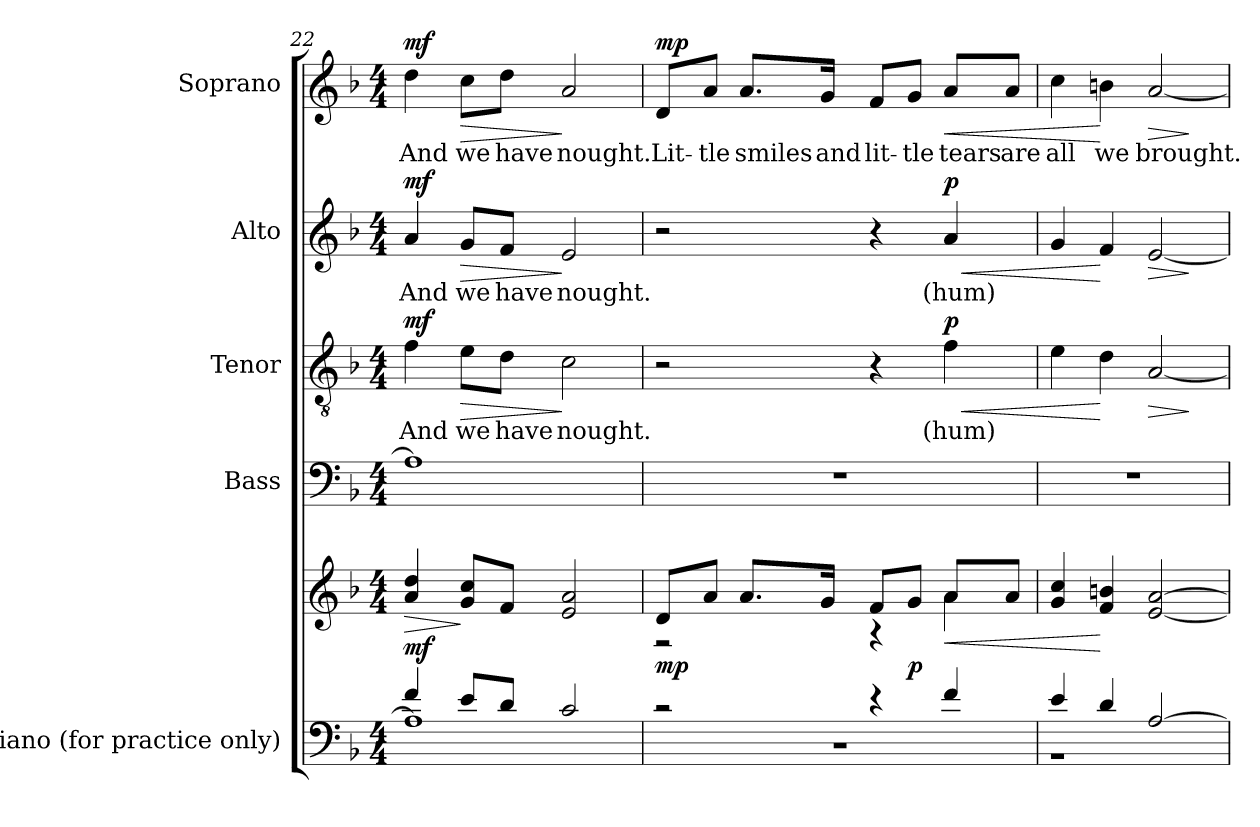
**kern	**kern	**dynam	**kern	**kern	**text	**dynam	**kern	**text	**dynam	**kern	**text	**dynam
*part5	*part5	*part5	*part4	*part3	*part3	*part3	*part2	*part2	*part2	*part1	*part1	*part1
*staff6	*staff5	*staff5/6	*staff4	*staff3	*staff3	*staff3	*staff2	*staff2	*staff2	*staff1	*staff1	*staff1
*I"Piano (for  practice  only)	*	*	*I"Bass	*I"Tenor	*	*	*I"Alto	*	*	*I"Soprano	*	*
*I'Pno.	*	*	*I'B.	*I'T.	*	*	*I'A.	*	*	*I'S.	*	*
*clefF4	*clefG2	*	*clefF4	*clefGv2	*	*	*clefG2	*	*	*clefG2	*	*
*	*	*	*	*ITrd7c12	*	*	*	*	*	*	*	*
*k[b-]	*k[b-]	*	*k[b-]	*k[b-]	*	*	*k[b-]	*	*	*k[b-]	*	*
*F:	*F:	*	*F:	*F:	*	*	*F:	*	*	*F:	*	*
*M4/4	*M4/4	*	*M4/4	*M4/4	*	*	*M4/4	*	*	*M4/4	*	*
=22	=22	=22	=22	=22	=22	=22	=22	=22	=22	=22	=22	=22
*^	*	*	*	*	*	*	*	*	*	*	*	*
!	!	!	!LO:HP:b	!	!	!	!	!	!	!	!	!	!
!	!	!	!	!	!	!LO:LY:b:color=#000000	!	!	!	!	!	!	!
!	!	!	!	!	!	!	!	!	!LO:LY:b:color=#000000	!	!	!	!
!	!	!	!	!	!	!	!	!	!	!	!	!LO:LY:b:color=#000000	!
4fi/	1Ai]	4ai/ 4ddi	> mf	1Ai]	4Fi\	And	mf	4ai/	And	mf	4ddi\	And	mf
!	!	!	!	!	!	!LO:LY:b:color=#000000	!LO:HP:b	!	!	!	!	!	!
!	!	!	!	!	!	!	!	!	!LO:LY:b:color=#000000	!LO:HP:b	!	!	!
!	!	!	!	!	!	!	!	!	!	!	!	!LO:LY:b:color=#000000	!LO:HP:b
8ei/L	.	8gi/ 8cciL	]	.	8Ei\L	we	>	8gi/L	we	>	8cci\L	we	>
!	!	!	!	!	!	!LO:LY:b:color=#000000	!	!	!	!	!	!	!
!	!	!	!	!	!	!	!	!	!LO:LY:b:color=#000000	!	!	!	!
!	!	!	!	!	!	!	!	!	!	!	!	!LO:LY:b:color=#000000	!
8di/J	.	8fi/J	.	.	8Di\J	have	.	8fi/J	have	.	8ddi\J	have	.
!	!	!	!	!	!	!LO:LY:b:color=#000000	!	!	!	!	!	!	!
!	!	!	!	!	!	!	!	!	!LO:LY:b:color=#000000	!	!	!	!
!	!	!	!	!	!	!	!	!	!	!	!	!LO:LY:b:color=#000000	!
2ci/	.	2ei/ 2ai	.	.	2Ci\	nought.	]	2ei/	nought.	]	2ai/	nought.	]
!!LO:PB:g=z
=23	=23	=23	=23	=23	=23	=23	=23	=23	=23	=23	=23	=23	=23
*	*	*^	*	*	*	*	*	*	*	*	*	*	*
!	!	!	!	!	!	!	!	!	!	!	!	!	!LO:LY:b:color=#000000	!
2r	1r	8di/L	2r	mp	1r	2r	.	.	2r	.	.	8di/L	Lit-	mp
!	!	!	!	!	!	!	!	!	!	!	!	!	!LO:LY:b:color=#000000	!
.	.	8ai/J	.	.	.	.	.	.	.	.	.	8ai/J	-tle	.
!	!	!	!	!	!	!	!	!	!	!	!	!	!LO:LY:b:color=#000000	!
.	.	8.ai/L	.	.	.	.	.	.	.	.	.	8.ai/L	smiles	.
!	!	!	!	!	!	!	!	!	!	!	!	!	!LO:LY:b:color=#000000	!
.	.	16gi/Jk	.	.	.	.	.	.	.	.	.	16gi/Jk	and	.
!	!	!	!	!	!	!	!	!	!	!	!	!	!LO:LY:b:color=#000000	!
4r	.	8fi/L	4r	.	.	4r	.	.	4r	.	.	8fi/L	lit-	.
!	!	!	!	!	!	!	!	!	!	!	!	!	!LO:LY:b:color=#000000	!
.	.	8gi/J	.	p	.	.	.	.	.	.	.	8gi/J	-tle	.
!	!	!	!	!LO:HP:b	!	!	!	!	!	!	!	!	!	!
!	!	!	!	!	!	!	!LO:LY:b:color=#000000	!LO:HP:b	!	!	!	!	!	!
!	!	!	!	!	!	!	!	!	!	!LO:LY:b:color=#000000	!LO:HP:b	!	!	!
!	!	!	!	!	!	!	!	!	!	!	!	!	!LO:LY:b:color=#000000	!LO:HP:b
4fi/	.	8ai/L	4ai\	<	.	4Fi\	(hum)	< p	4ai/	(hum)	< p	8ai/L	tears	<
!	!	!	!	!	!	!	!	!	!	!	!	!	!LO:LY:b:color=#000000	!
.	.	8ai/J	.	.	.	.	.	.	.	.	.	8ai/J	are	.
*	*	*v	*v	*	*	*	*	*	*	*	*	*	*	*
=24	=24	=24	=24	=24	=24	=24	=24	=24	=24	=24	=24	=24	=24
!	!	!	!	!	!	!	!	!	!	!	!	!LO:LY:b:color=#000000	!
4ei/	1r	4gi/ 4cci	.	1r	4Ei\	.	.	4gi/	.	.	4cci\	all	.
!	!	!	!	!	!	!	!	!	!	!	!	!LO:LY:b:color=#000000	!
4di/	.	4fi/ 4bni	[	.	4Di\	.	[	4fi/	.	[	4bni\	we	[
!	!	!	!	!	!	!	!LO:HP:b	!	!	!LO:HP:b	!	!	!
!	!	!	!	!	!	!	!	!	!	!	!	!LO:LY:b:color=#000000	!LO:HP:b
[>2Ai/	.	[<2ei/ [>2ai	.	.	[<2AAi/	.	>	[<2ei/	.	>	[<2ai/	brought.	>
*v	*v	*	*	*	*	*	*	*	*	*	*	*	*
.	.	.	.	.	.	]	.	.	]	.	.	]
=	=	=	=	=	=	=	=	=	=	=	=	=
*-	*-	*-	*-	*-	*-	*-	*-	*-	*-	*-	*-	*-
